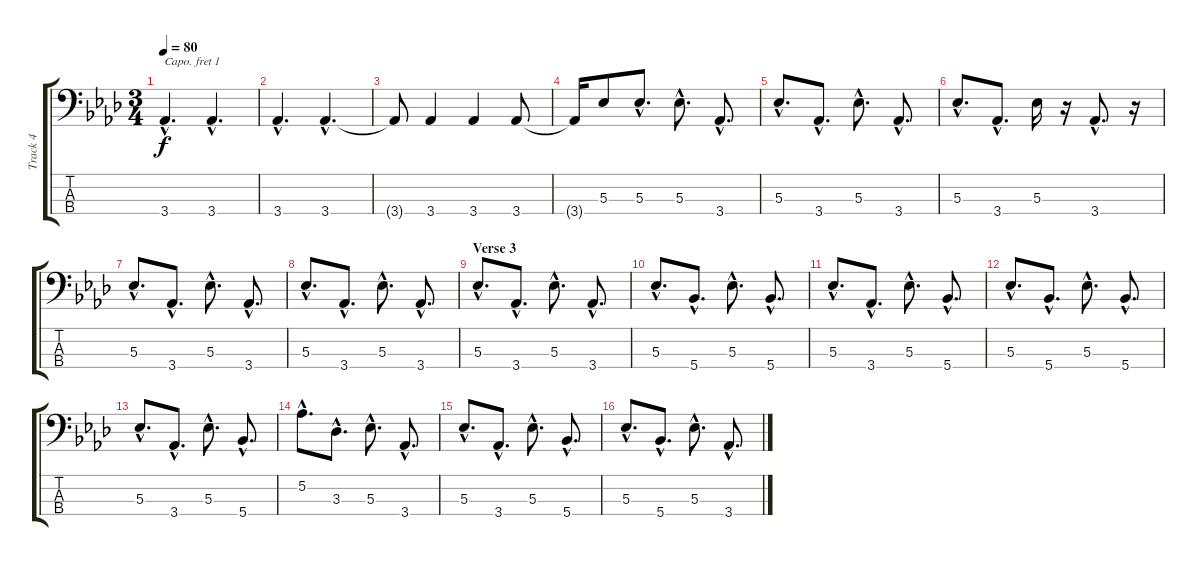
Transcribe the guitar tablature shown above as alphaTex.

\track ("Track 4" "Track 4") {instrument electricbassfinger}
\staff {score tabs}
\capo 1
\tuning (G2 D2 A1 E1) {hide}
\ts (3 4)
\tempo 80
\clef f4
\ks ab
3.4{hac}.4{d dy f} 3.4{hac}.4{d} |
3.4{hac}.4{d} 3.4{hac}.4{d} |
3.4{t}.8 3.4.4 3.4.4 3.4.8 |
3.4{t}.16 5.3.8 5.3{hac}.8{d} 5.3{hac}.8{d} 3.4{hac}.8{d} |
5.3{hac}.8{d} 3.4{hac}.8{d} 5.3{hac}.8{d} 3.4{hac}.8{d} |
5.3{hac}.8{d} 3.4{hac}.8{d} 5.3.16 r.16 3.4{hac}.8{d} r.16 |
5.3{hac}.8{d} 3.4{hac}.8{d} 5.3{hac}.8{d} 3.4{hac}.8{d} |
5.3{hac}.8{d} 3.4{hac}.8{d} 5.3{hac}.8{d} 3.4{hac}.8{d} |
\section ("" "Verse 3")
5.3{hac}.8{d} 3.4{hac}.8{d} 5.3{hac}.8{d} 3.4{hac}.8{d} |
5.3{hac}.8{d} 5.4{hac}.8{d} 5.3{hac}.8{d} 5.4{hac}.8{d} |
5.3{hac}.8{d} 3.4{hac}.8{d} 5.3{hac}.8{d} 5.4{hac}.8{d} |
5.3{hac}.8{d} 5.4{hac}.8{d} 5.3{hac}.8{d} 5.4{hac}.8{d} |
5.3{hac}.8{d} 3.4{hac}.8{d} 5.3{hac}.8{d} 5.4{hac}.8{d} |
5.2{hac}.8{d} 3.3{hac}.8{d} 5.3{hac}.8{d} 3.4{hac}.8{d} |
5.3{hac}.8{d} 3.4{hac}.8{d} 5.3{hac}.8{d} 5.4{hac}.8{d} |
5.3{hac}.8{d} 5.4{hac}.8{d} 5.3{hac}.8{d} 3.4{hac}.8{d}
